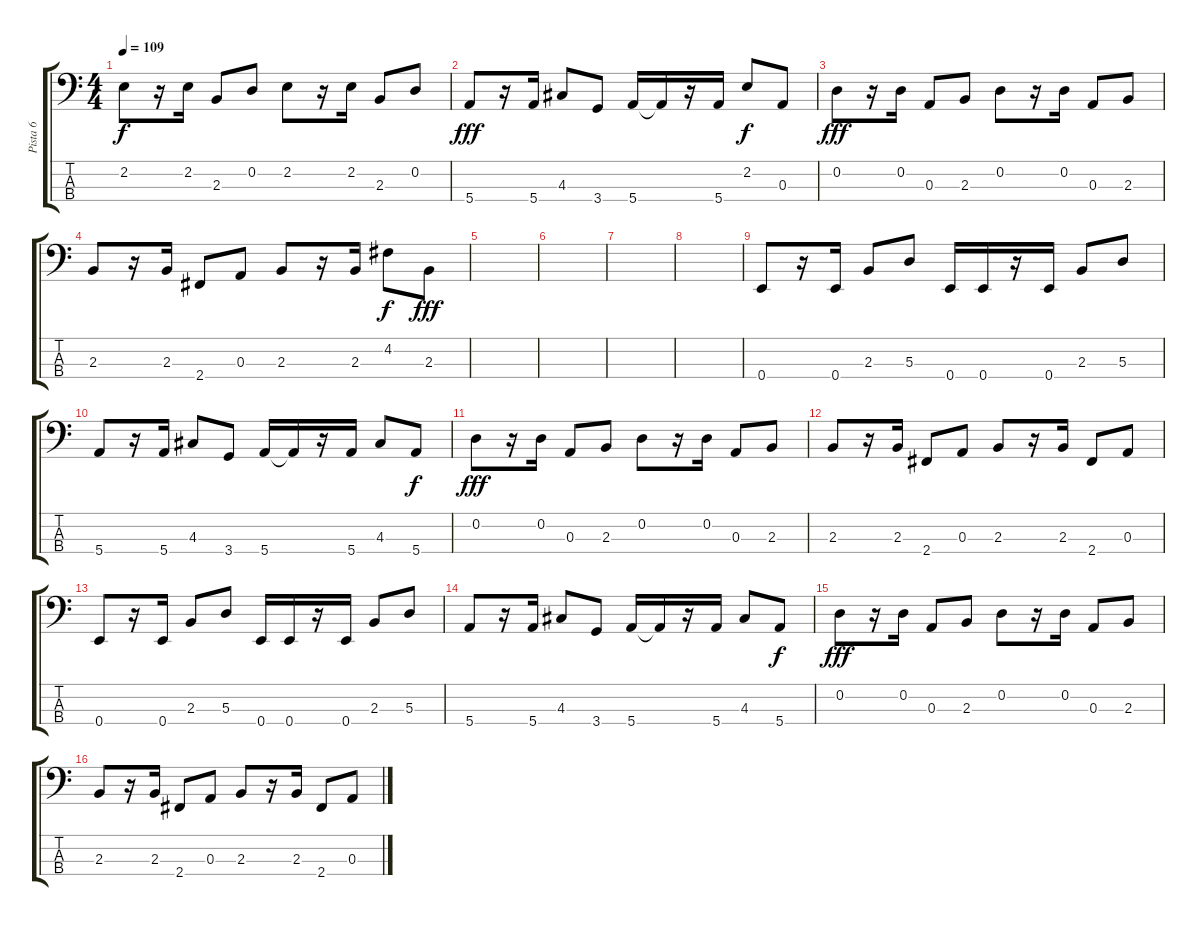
\track ("Pista 6" "Pista 6") {instrument electricbassfinger}
\staff {score tabs}
\tuning (G2 D2 A1 E1) {hide}
\ts (4 4)
\tempo 109
\clef f4
\ks c
2.2.8{dy f} r.16 2.2.16 2.3.8 0.2.8 2.2.8 r.16 2.2.16 2.3.8 0.2.8 |
5.4.8{dy fff} r.16 5.4.16 4.3.8 3.4.8 5.4.16 5.4{t}.16 r.16 5.4.16 2.2.8{dy f} 0.3.8 |
0.2.8{dy fff} r.16 0.2.16 0.3.8 2.3.8 0.2.8 r.16 0.2.16 0.3.8 2.3.8 |
2.3.8 r.16 2.3.16 2.4.8 0.3.8 2.3.8 r.16 2.3.16 4.2.8{dy f} 2.3.8{dy fff} |
|
|
|
|
0.4.8 r.16 0.4.16 2.3.8 5.3.8 0.4.16 0.4.16 r.16 0.4.16 2.3.8 5.3.8 |
5.4.8 r.16 5.4.16 4.3.8 3.4.8 5.4.16 5.4{t}.16 r.16 5.4.16 4.3.8 5.4.8{dy f} |
0.2.8{dy fff} r.16 0.2.16 0.3.8 2.3.8 0.2.8 r.16 0.2.16 0.3.8 2.3.8 |
2.3.8 r.16 2.3.16 2.4.8 0.3.8 2.3.8 r.16 2.3.16 2.4.8 0.3.8 |
0.4.8 r.16 0.4.16 2.3.8 5.3.8 0.4.16 0.4.16 r.16 0.4.16 2.3.8 5.3.8 |
5.4.8 r.16 5.4.16 4.3.8 3.4.8 5.4.16 5.4{t}.16 r.16 5.4.16 4.3.8 5.4.8{dy f} |
0.2.8{dy fff} r.16 0.2.16 0.3.8 2.3.8 0.2.8 r.16 0.2.16 0.3.8 2.3.8 |
2.3.8 r.16 2.3.16 2.4.8 0.3.8 2.3.8 r.16 2.3.16 2.4.8 0.3.8
